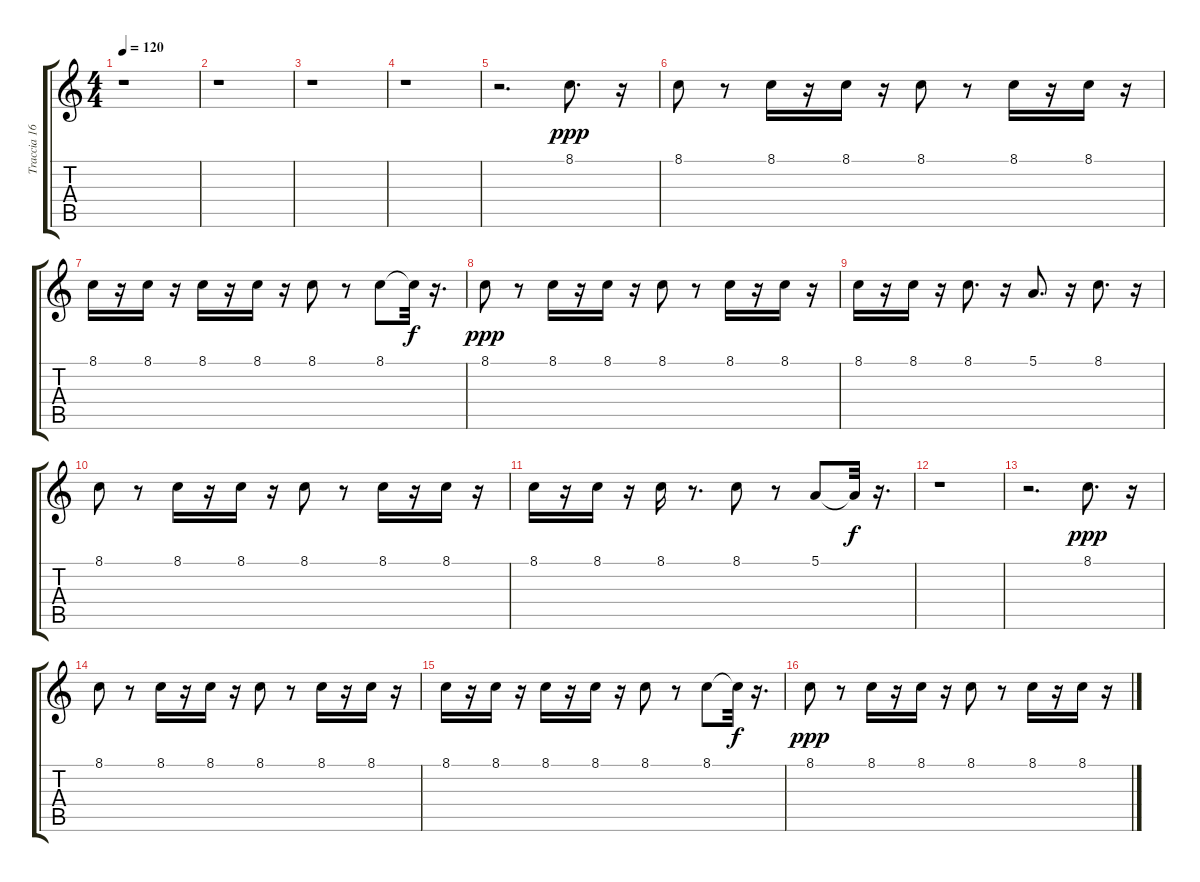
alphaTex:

\track ("Traccia 16" "Traccia 16") {instrument acousticgrandpiano}
\staff {score tabs}
\tuning (E4 B3 G3 D3 A2 E2) {hide}
\ts (4 4)
\tempo 120
\clef g2
\ks c
r.1{dy f} |
r.1 |
r.1 |
r.1 |
r.2{d} 8.1.8{d dy ppp} r.16 |
8.1.8 r.8 8.1.16 r.16 8.1.16 r.16 8.1.8 r.8 8.1.16 r.16 8.1.16 r.16 |
8.1.16 r.16 8.1.16 r.16 8.1.16 r.16 8.1.16 r.16 8.1.8 r.8 8.1.8 8.1{t}.32{dy f} r.16{d} |
8.1.8{dy ppp} r.8 8.1.16 r.16 8.1.16 r.16 8.1.8 r.8 8.1.16 r.16 8.1.16 r.16 |
8.1.16 r.16 8.1.16 r.16 8.1.8{d} r.16 5.1.8{d} r.16 8.1.8{d} r.16 |
8.1.8 r.8 8.1.16 r.16 8.1.16 r.16 8.1.8 r.8 8.1.16 r.16 8.1.16 r.16 |
8.1.16 r.16 8.1.16 r.16 8.1.16 r.8{d} 8.1.8 r.8 5.1.8 5.1{t}.32{dy f} r.16{d} |
r.1 |
r.2{d} 8.1.8{d dy ppp} r.16 |
8.1.8 r.8 8.1.16 r.16 8.1.16 r.16 8.1.8 r.8 8.1.16 r.16 8.1.16 r.16 |
8.1.16 r.16 8.1.16 r.16 8.1.16 r.16 8.1.16 r.16 8.1.8 r.8 8.1.8 8.1{t}.32{dy f} r.16{d} |
8.1.8{dy ppp} r.8 8.1.16 r.16 8.1.16 r.16 8.1.8 r.8 8.1.16 r.16 8.1.16 r.16
